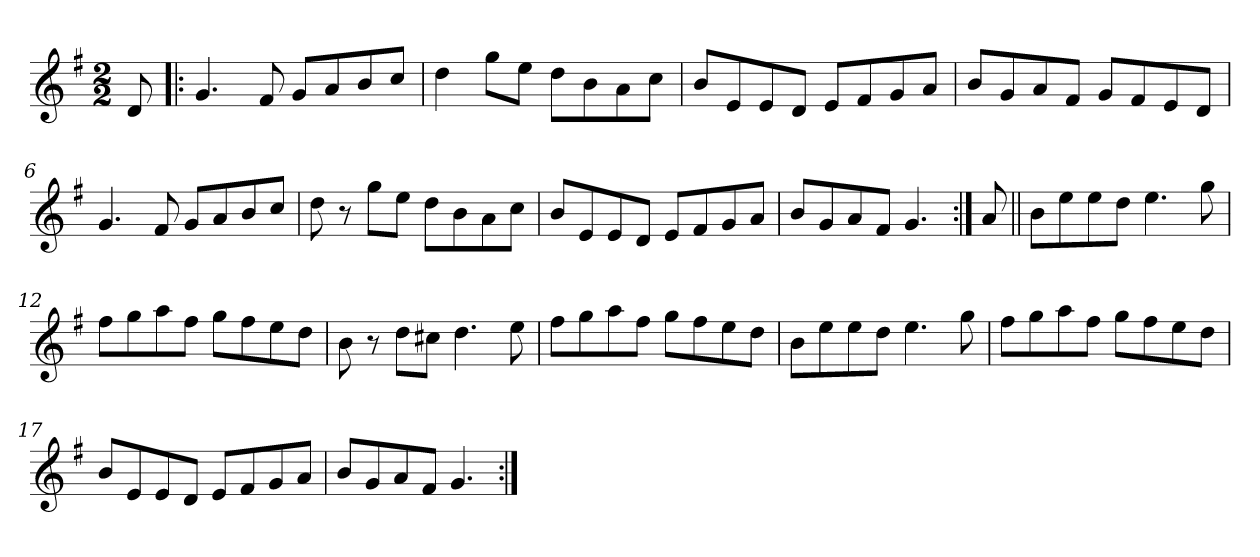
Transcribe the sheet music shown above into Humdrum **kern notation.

**kern
*part1
*staff1
*clefG2
*k[f#]
*G:
*M2/2
=1
8d/
=2!|:
4.g/
8f#/
8g/L
8a/
8b/
8cc/J
=3
4dd\
8gg\L
8ee\J
8dd\L
8b\
8a\
8cc\J
=4
8b/L
8e/
8e/
8d/J
8e/L
8f#/
8g/
8a/J
=5
8b/L
8g/
8a/
8f#/J
8g/L
8f#/
8e/
8d/J
=6
4.g/
8f#/
8g/L
8a/
8b/
8cc/J
!!LO:LB:g=z
=7
8dd\
8r
8gg\L
8ee\J
8dd\L
8b\
8a\
8cc\J
=8
8b/L
8e/
8e/
8d/J
8e/L
8f#/
8g/
8a/J
=9
8b/L
8g/
8a/
8f#/J
4.g/
=10:|!
8a/
=11||
8b\L
8ee\
8ee\
8dd\J
4.ee\
8gg\
=12
8ff#\L
8gg\
8aa\
8ff#\J
8gg\L
8ff#\
8ee\
8dd\J
!!LO:LB:g=z
=13
8b\
8r
8dd\L
8cc#X\J
4.dd\
8ee\
=14
8ff#\L
8gg\
8aa\
8ff#\J
8gg\L
8ff#\
8ee\
8dd\J
=15
8b\L
8ee\
8ee\
8dd\J
4.ee\
8gg\
=16
8ff#\L
8gg\
8aa\
8ff#\J
8gg\L
8ff#\
8ee\
8dd\J
=17
8b/L
8e/
8e/
8d/J
8e/L
8f#/
8g/
8a/J
=18
8b/L
8g/
8a/
8f#/J
4.g/
=:|!
*-
